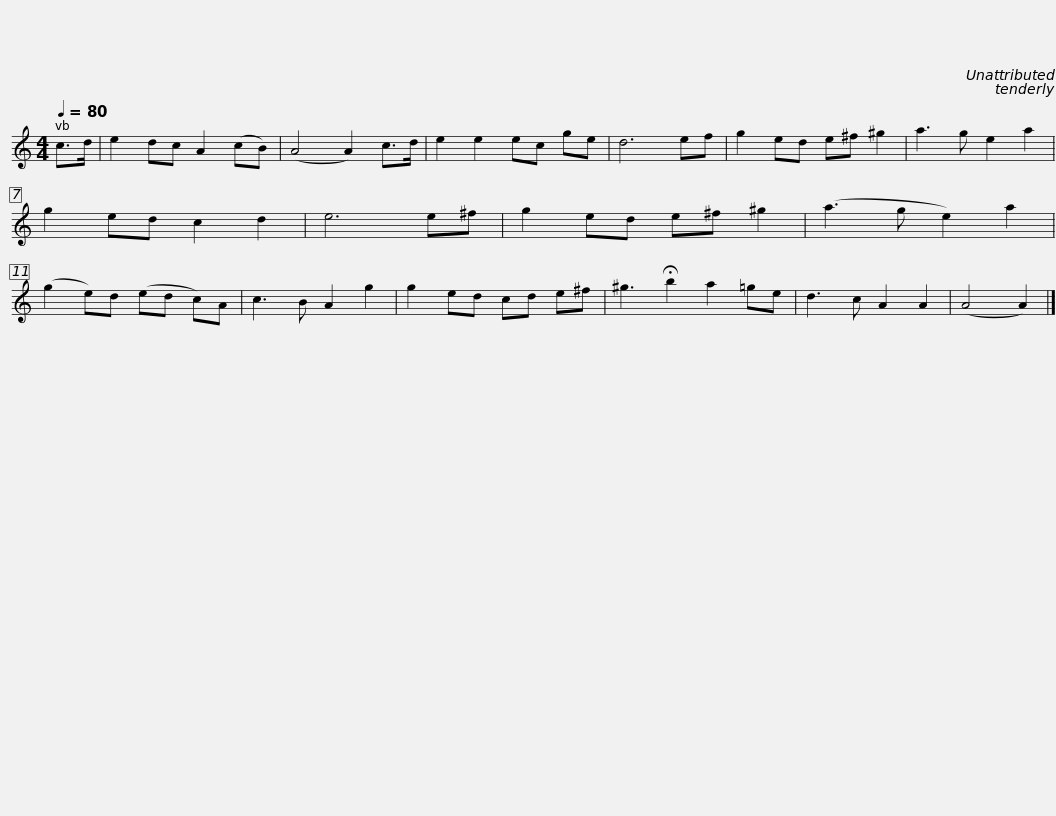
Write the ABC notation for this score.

X:1
L:1/8
Q:1/4=80
M:4/4
I:linebreak $
K:C
V:1 treble
V:1
 c>d | e2 dc A2 (cB) | (A4 A2) c>d | e2 e2 ec ge | d6 ef | %5
 g2 ed e^f ^g2 | a3 g e2 a2 | g2 ed c2 d2 |$ e6 e^f | g2 ed e^f ^g2 | %10
 (a3 g e2) a2 | (g2 e)d (ed c)A | c3 B A2 g2 | g2 ed cd e^f | ^g3 !fermata!b2 a2 =ge |$ %15
 d3 c A2 A2 | (A4 A2) |] %17
